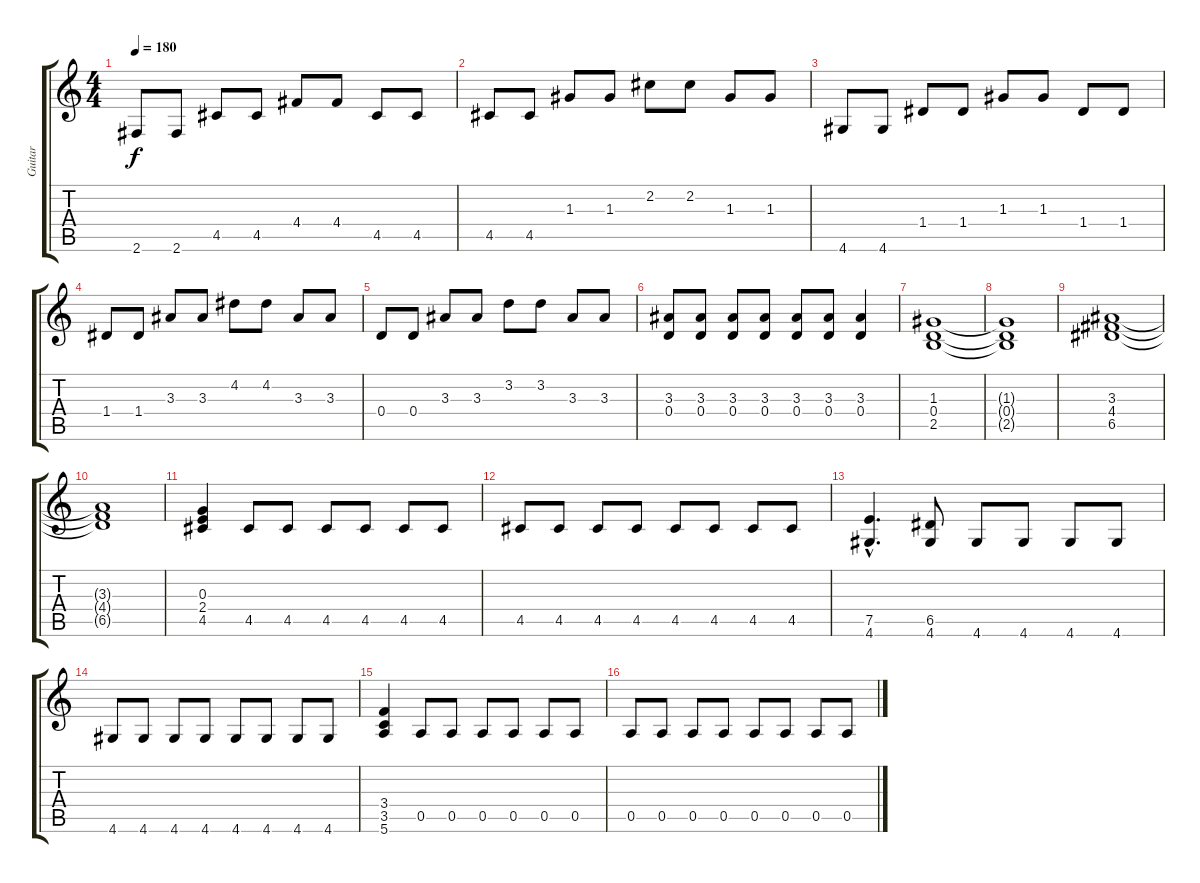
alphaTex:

\track ("Guitar" "Guitar") {instrument distortionguitar}
\staff {score tabs}
\tuning (E4 B3 G3 D3 A2 E2) {hide}
\ts (4 4)
\tempo 180
\clef g2
\ks c
2.6.8{dy f} 2.6.8 4.5.8 4.5.8 4.4.8 4.4.8 4.5.8 4.5.8 |
4.5.8 4.5.8 1.3.8 1.3.8 2.2.8 2.2.8 1.3.8 1.3.8 |
4.6.8 4.6.8 1.4.8 1.4.8 1.3.8 1.3.8 1.4.8 1.4.8 |
1.4.8 1.4.8 3.3.8 3.3.8 4.2.8 4.2.8 3.3.8 3.3.8 |
0.4.8 0.4.8 3.3.8 3.3.8 3.2.8 3.2.8 3.3.8 3.3.8 |
(3.3 0.4).8 (3.3 0.4).8 (3.3 0.4).8 (3.3 0.4).8 (3.3 0.4).8 (3.3 0.4).8 (3.3 0.4).4 |
(1.3 0.4 2.5).1 |
(1.3{t} 0.4{t} 2.5{t}).1 |
(3.3 4.4 6.5).1 |
(3.3{t} 4.4{t} 6.5{t}).1 |
(0.3 2.4 4.5).4 4.5.8 4.5.8 4.5.8 4.5.8 4.5.8 4.5.8 |
4.5.8 4.5.8 4.5.8 4.5.8 4.5.8 4.5.8 4.5.8 4.5.8 |
(7.5{hac} 4.6{hac}).4{d} (6.5 4.6).8 4.6.8 4.6.8 4.6.8 4.6.8 |
4.6.8 4.6.8 4.6.8 4.6.8 4.6.8 4.6.8 4.6.8 4.6.8 |
(3.4 3.5 5.6).4 0.5.8 0.5.8 0.5.8 0.5.8 0.5.8 0.5.8 |
0.5.8 0.5.8 0.5.8 0.5.8 0.5.8 0.5.8 0.5.8 0.5.8
